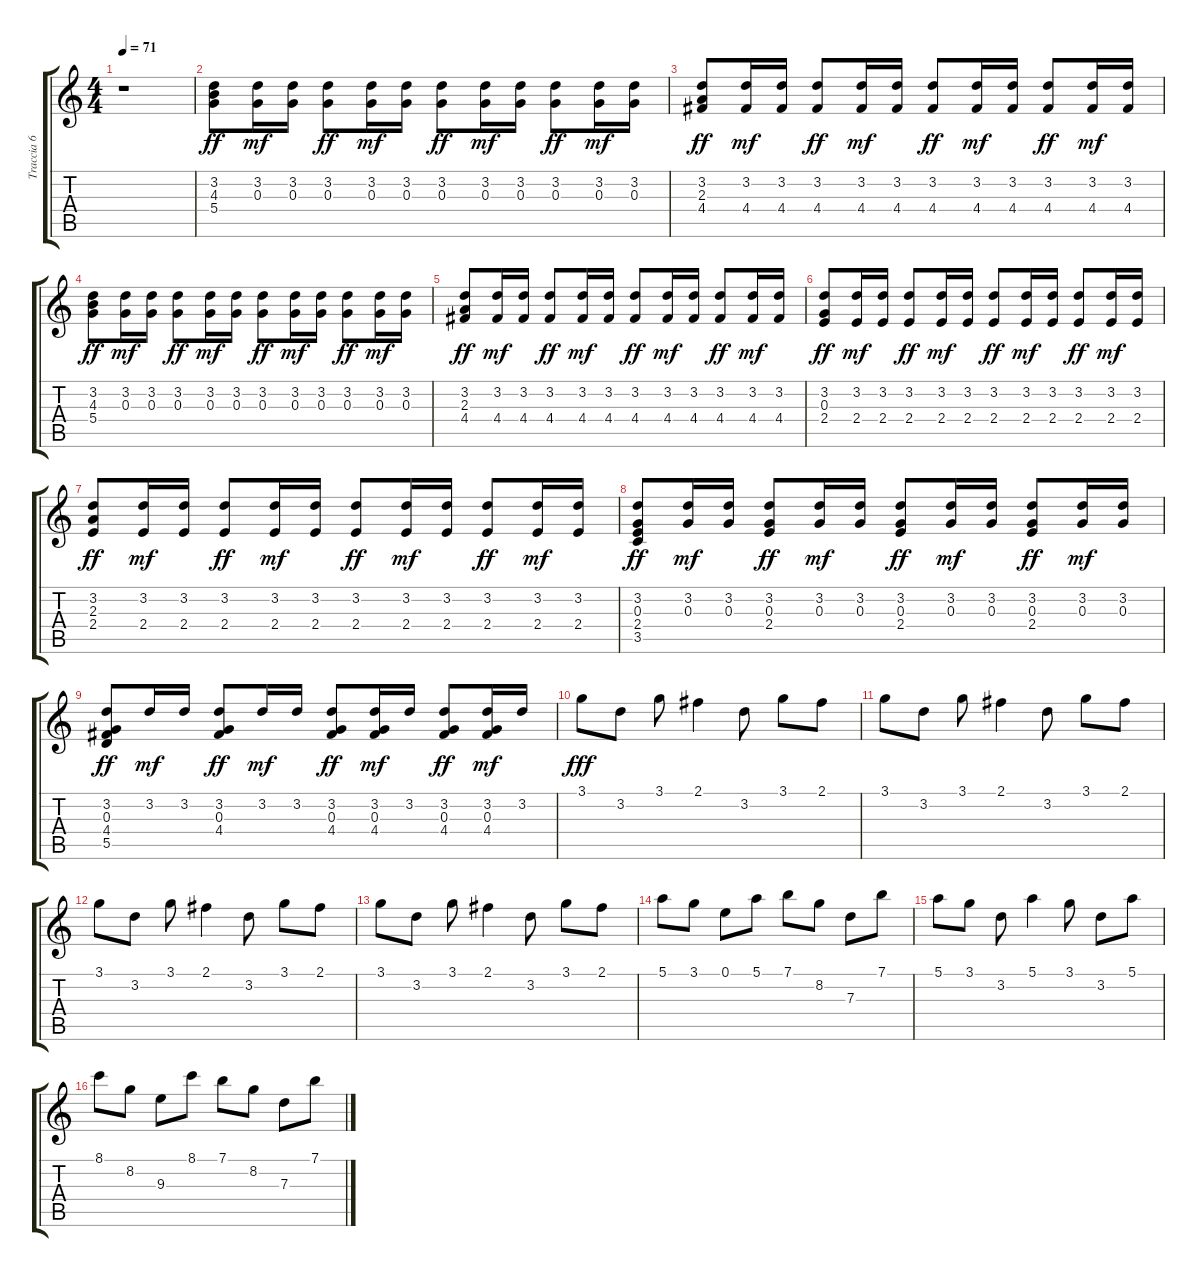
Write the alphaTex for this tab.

\track ("Traccia 6" "Traccia 6") {instrument acousticguitarsteel}
\staff {score tabs}
\tuning (E4 B3 G3 D3 A2 E2) {hide}
\ts (4 4)
\tempo 71
\clef g2
\ks c
r.1{dy fff} |
(3.2 4.3 5.4).8{dy ff} (3.2 0.3).16{dy mf} (3.2 0.3).16 (3.2 0.3).8{dy ff} (3.2 0.3).16{dy mf} (3.2 0.3).16 (3.2 0.3).8{dy ff} (3.2 0.3).16{dy mf} (3.2 0.3).16 (3.2 0.3).8{dy ff} (3.2 0.3).16{dy mf} (3.2 0.3).16 |
(3.2 2.3 4.4).8{dy ff} (3.2 4.4).16{dy mf} (3.2 4.4).16 (3.2 4.4).8{dy ff} (3.2 4.4).16{dy mf} (3.2 4.4).16 (3.2 4.4).8{dy ff} (3.2 4.4).16{dy mf} (3.2 4.4).16 (3.2 4.4).8{dy ff} (3.2 4.4).16{dy mf} (3.2 4.4).16 |
(3.2 4.3 5.4).8{dy ff} (3.2 0.3).16{dy mf} (3.2 0.3).16 (3.2 0.3).8{dy ff} (3.2 0.3).16{dy mf} (3.2 0.3).16 (3.2 0.3).8{dy ff} (3.2 0.3).16{dy mf} (3.2 0.3).16 (3.2 0.3).8{dy ff} (3.2 0.3).16{dy mf} (3.2 0.3).16 |
(3.2 2.3 4.4).8{dy ff} (3.2 4.4).16{dy mf} (3.2 4.4).16 (3.2 4.4).8{dy ff} (3.2 4.4).16{dy mf} (3.2 4.4).16 (3.2 4.4).8{dy ff} (3.2 4.4).16{dy mf} (3.2 4.4).16 (3.2 4.4).8{dy ff} (3.2 4.4).16{dy mf} (3.2 4.4).16 |
(3.2 0.3 2.4).8{dy ff} (3.2 2.4).16{dy mf} (3.2 2.4).16 (3.2 2.4).8{dy ff} (3.2 2.4).16{dy mf} (3.2 2.4).16 (3.2 2.4).8{dy ff} (3.2 2.4).16{dy mf} (3.2 2.4).16 (3.2 2.4).8{dy ff} (3.2 2.4).16{dy mf} (3.2 2.4).16 |
(3.2 2.3 2.4).8{dy ff} (3.2 2.4).16{dy mf} (3.2 2.4).16 (3.2 2.4).8{dy ff} (3.2 2.4).16{dy mf} (3.2 2.4).16 (3.2 2.4).8{dy ff} (3.2 2.4).16{dy mf} (3.2 2.4).16 (3.2 2.4).8{dy ff} (3.2 2.4).16{dy mf} (3.2 2.4).16 |
(3.2 0.3 2.4 3.5).8{dy ff} (3.2 0.3).16{dy mf} (3.2 0.3).16 (3.2 0.3 2.4).8{dy ff} (3.2 0.3).16{dy mf} (3.2 0.3).16 (3.2 0.3 2.4).8{dy ff} (3.2 0.3).16{dy mf} (3.2 0.3).16 (3.2 0.3 2.4).8{dy ff} (3.2 0.3).16{dy mf} (3.2 0.3).16 |
(3.2 0.3 4.4 5.5).8{dy ff} 3.2.16{dy mf} 3.2.16 (3.2 0.3 4.4).8{dy ff} 3.2.16{dy mf} 3.2.16 (3.2 0.3 4.4).8{dy ff} (3.2 0.3 4.4).16{dy mf} 3.2.16 (3.2 0.3 4.4).8{dy ff} (3.2 0.3 4.4).16{dy mf} 3.2.16 |
3.1.8{dy fff} 3.2.8 3.1.8 2.1.4 3.2.8 3.1.8 2.1.8 |
3.1.8 3.2.8 3.1.8 2.1.4 3.2.8 3.1.8 2.1.8 |
3.1.8 3.2.8 3.1.8 2.1.4 3.2.8 3.1.8 2.1.8 |
3.1.8 3.2.8 3.1.8 2.1.4 3.2.8 3.1.8 2.1.8 |
5.1.8 3.1.8 0.1.8 5.1.8 7.1.8 8.2.8 7.3.8 7.1.8 |
5.1.8 3.1.8 3.2.8 5.1.4 3.1.8 3.2.8 5.1.8 |
8.1.8 8.2.8 9.3.8 8.1.8 7.1.8 8.2.8 7.3.8 7.1.8
